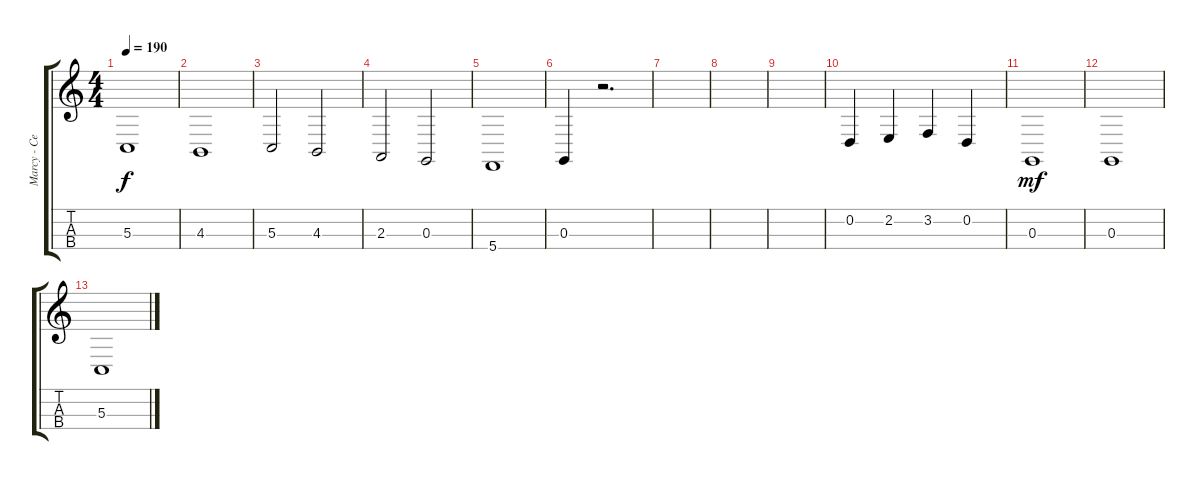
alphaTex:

\track ("Marcy - Cello" "Marcy - Ce") {instrument cello}
\staff {score tabs}
\tuning (A3 D3 G2 C2) {hide}
\ts (4 4)
\tempo 190
\clef g2
\ks c
5.3.1{dy f volume 13} |
4.3.1{volume 13} |
5.3.2 4.3.2 |
2.3.2 0.3.2 |
5.4.1 |
0.3.4 r.2{d} |
|
|
|
0.2.4 2.2.4 3.2.4 0.2.4 |
0.3.1{dy mf} |
0.3.1 |
5.3.1
